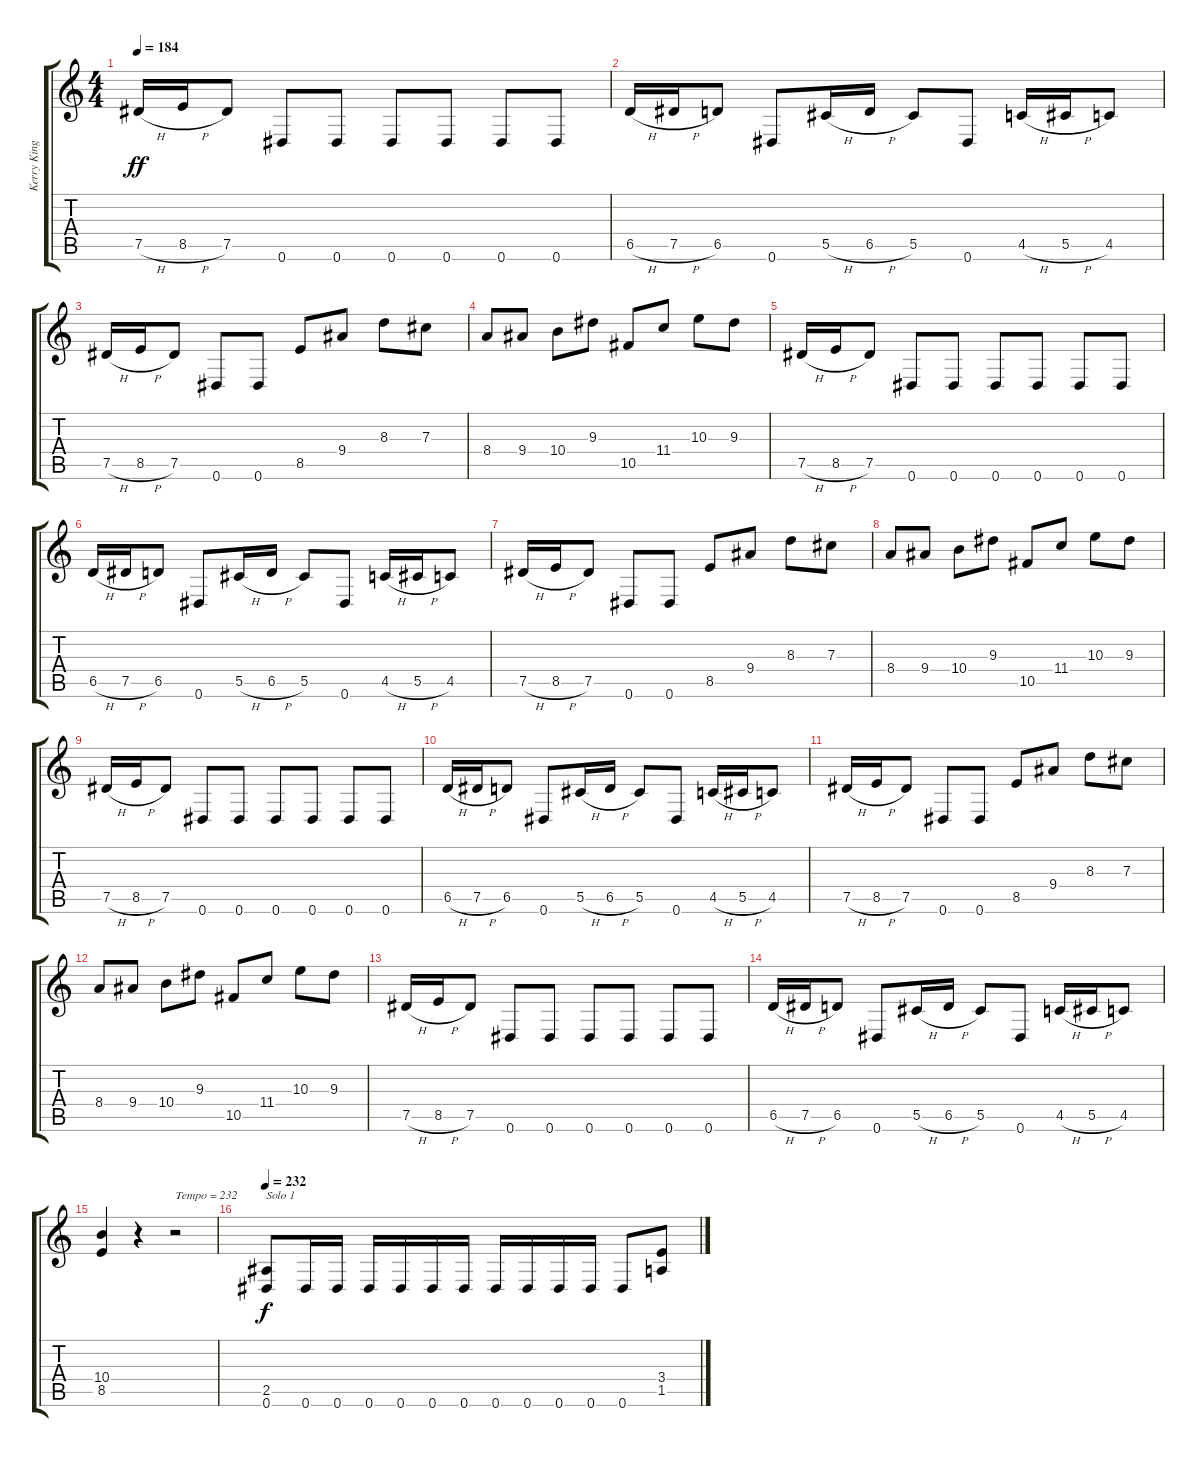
\track ("Kerry King" "Kerry King") {instrument distortionguitar}
\staff {score tabs}
\tuning (Eb4 Bb3 Gb3 Db3 Ab2 Eb2) {hide}
\ts (4 4)
\tempo 184
\clef g2
\ks c
7.5{h}.16{dy ff} 8.5{h}.16 7.5.8 0.6.8 0.6.8 0.6.8 0.6.8 0.6.8 0.6.8 |
6.5{h}.16 7.5{h}.16 6.5.8 0.6.8 5.5{h}.16 6.5{h}.16 5.5.8 0.6.8 4.5{h}.16 5.5{h}.16 4.5.8 |
7.5{h}.16 8.5{h}.16 7.5.8 0.6.8 0.6.8 8.5.8 9.4.8 8.3.8 7.3.8 |
8.4.8 9.4.8 10.4.8 9.3.8 10.5.8 11.4.8 10.3.8 9.3.8 |
7.5{h}.16 8.5{h}.16 7.5.8 0.6.8 0.6.8 0.6.8 0.6.8 0.6.8 0.6.8 |
6.5{h}.16 7.5{h}.16 6.5.8 0.6.8 5.5{h}.16 6.5{h}.16 5.5.8 0.6.8 4.5{h}.16 5.5{h}.16 4.5.8 |
7.5{h}.16 8.5{h}.16 7.5.8 0.6.8 0.6.8 8.5.8 9.4.8 8.3.8 7.3.8 |
8.4.8 9.4.8 10.4.8 9.3.8 10.5.8 11.4.8 10.3.8 9.3.8 |
7.5{h}.16 8.5{h}.16 7.5.8 0.6.8 0.6.8 0.6.8 0.6.8 0.6.8 0.6.8 |
6.5{h}.16 7.5{h}.16 6.5.8 0.6.8 5.5{h}.16 6.5{h}.16 5.5.8 0.6.8 4.5{h}.16 5.5{h}.16 4.5.8 |
7.5{h}.16 8.5{h}.16 7.5.8 0.6.8 0.6.8 8.5.8 9.4.8 8.3.8 7.3.8 |
8.4.8 9.4.8 10.4.8 9.3.8 10.5.8 11.4.8 10.3.8 9.3.8 |
7.5{h}.16 8.5{h}.16 7.5.8 0.6.8 0.6.8 0.6.8 0.6.8 0.6.8 0.6.8 |
6.5{h}.16 7.5{h}.16 6.5.8 0.6.8 5.5{h}.16 6.5{h}.16 5.5.8 0.6.8 4.5{h}.16 5.5{h}.16 4.5.8 |
(10.4 8.5).4 r.4 r.2{txt "Tempo = 232"} |
\tempo 232
(2.5 0.6).8{txt "Solo 1" dy f} 0.6.16 0.6.16 0.6.16 0.6.16 0.6.16 0.6.16 0.6.16 0.6.16 0.6.16 0.6.16 0.6.8 (3.4 1.5).8
